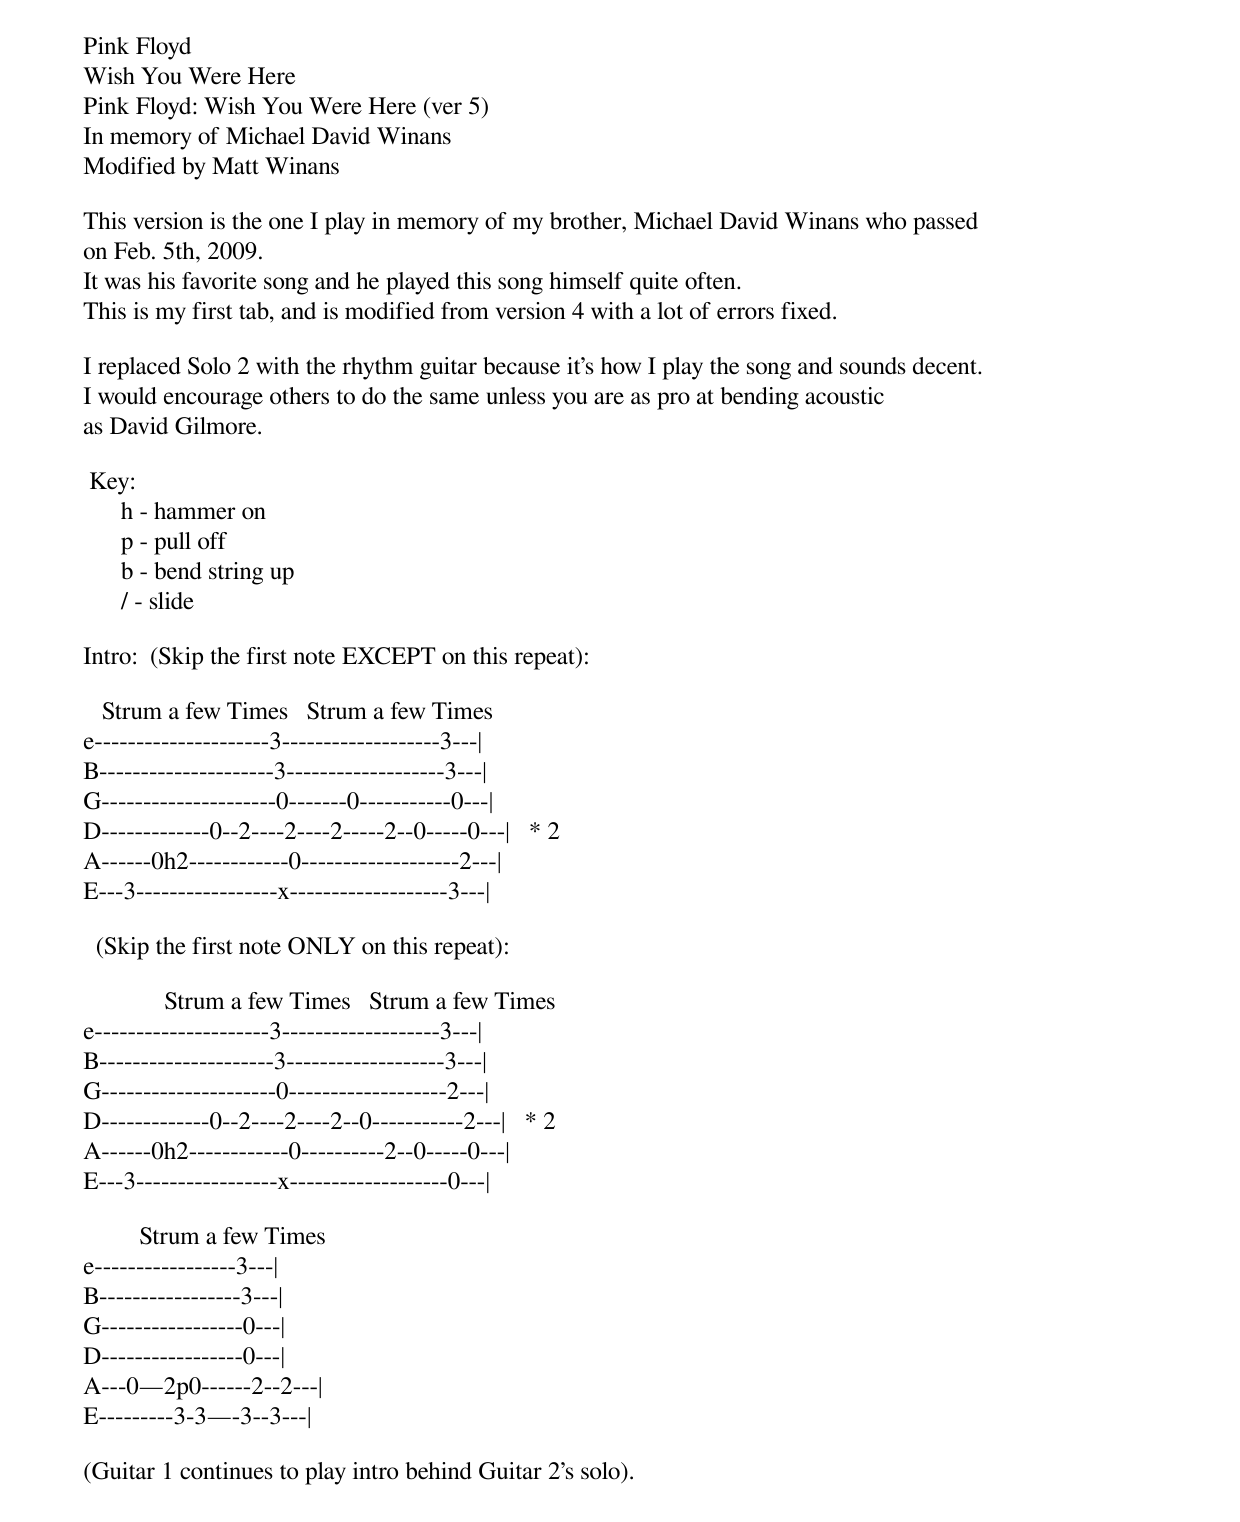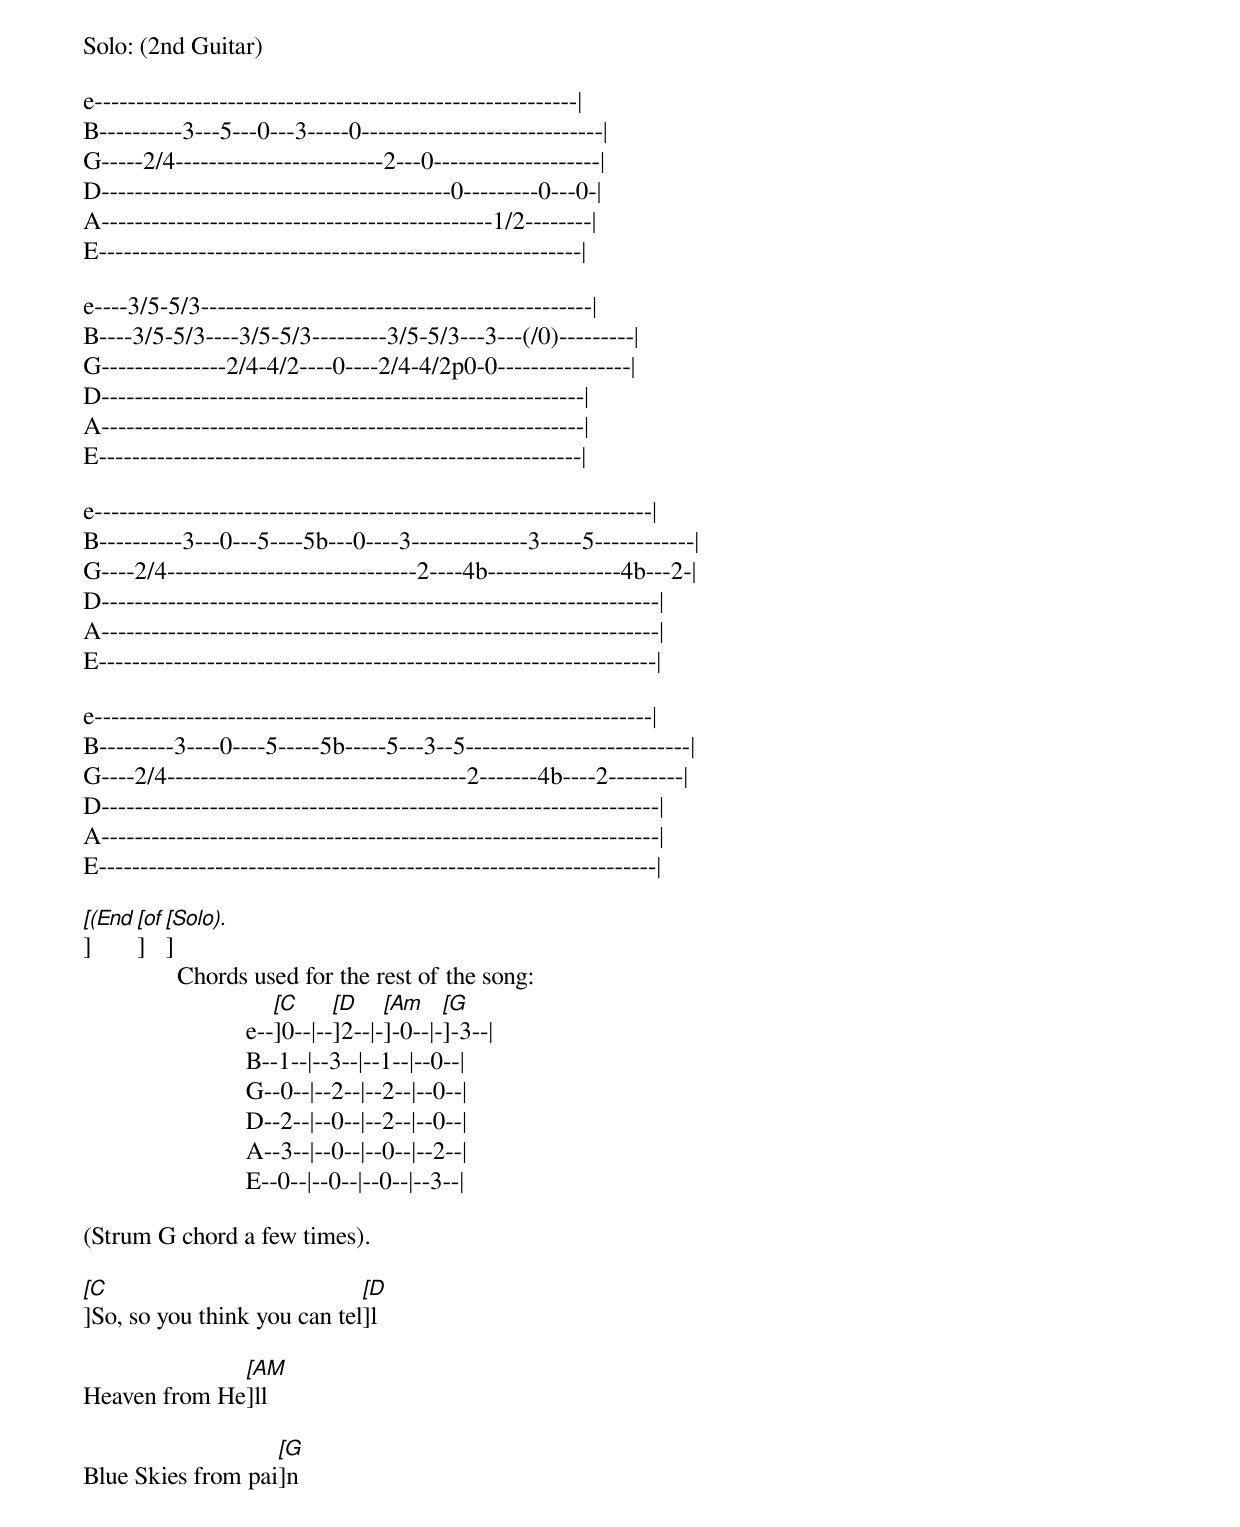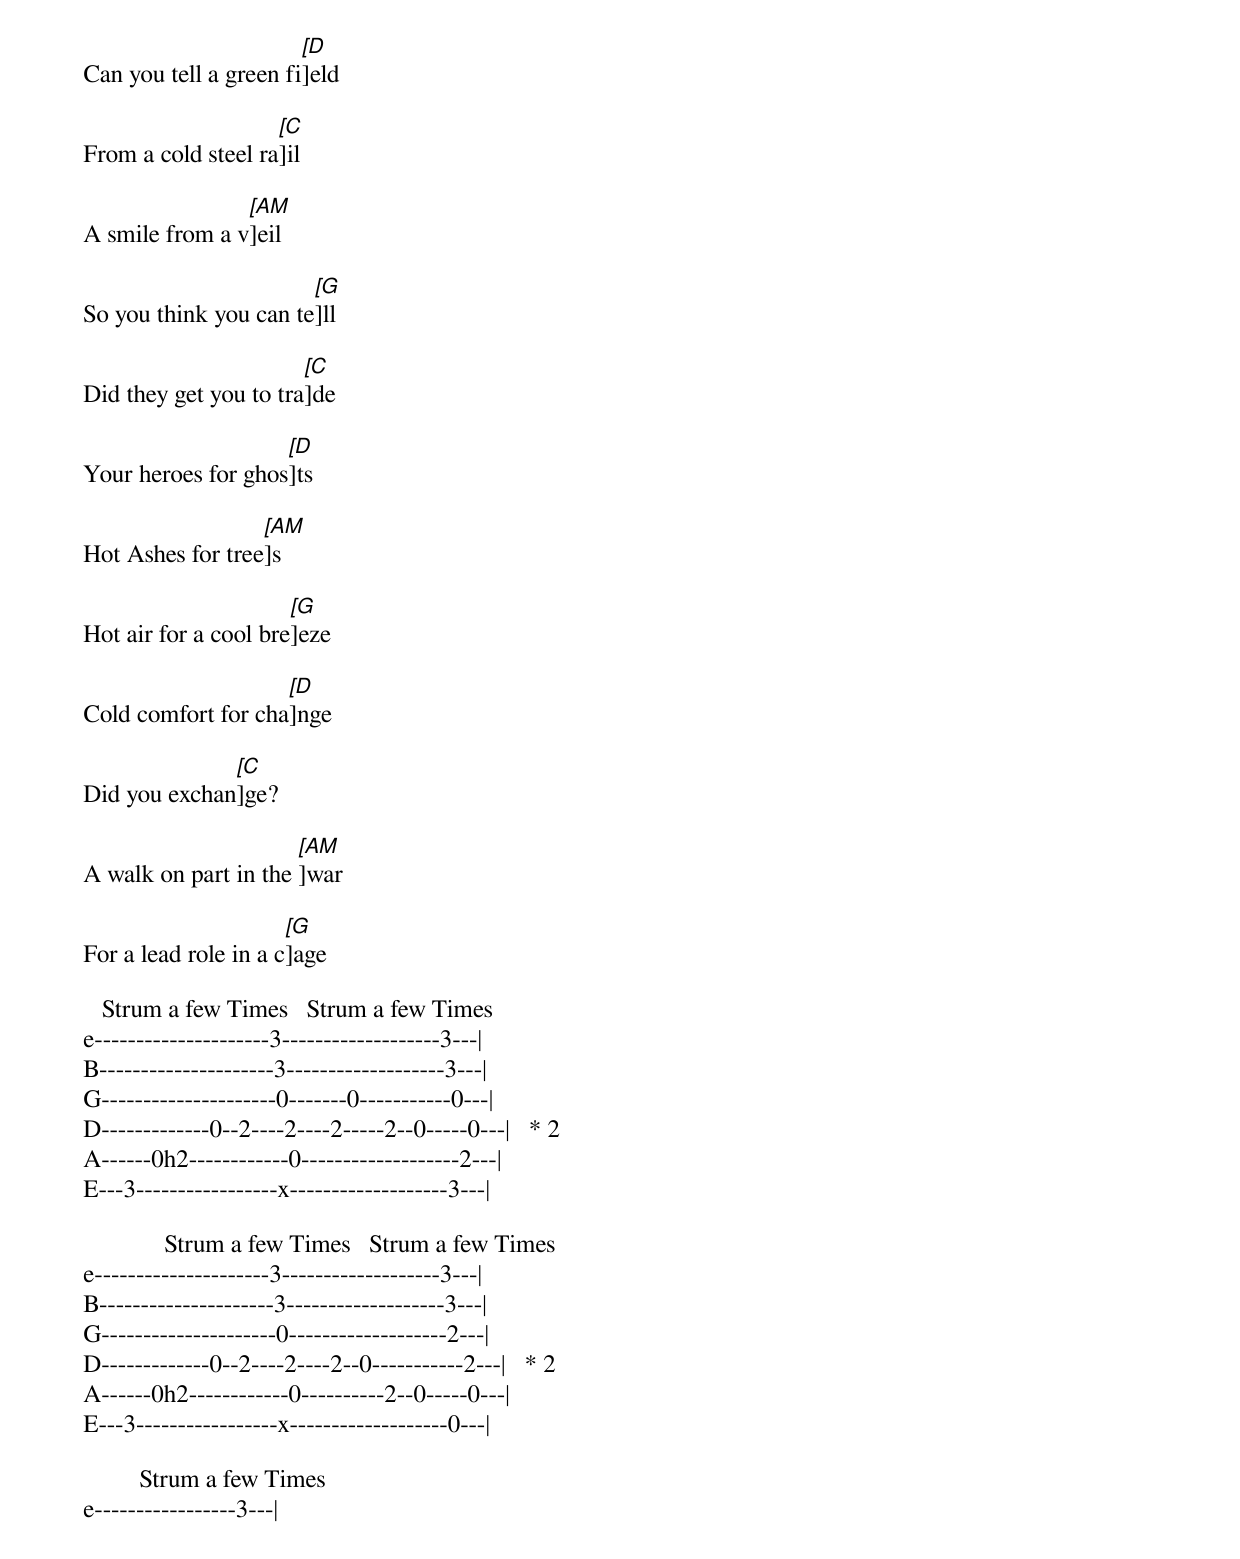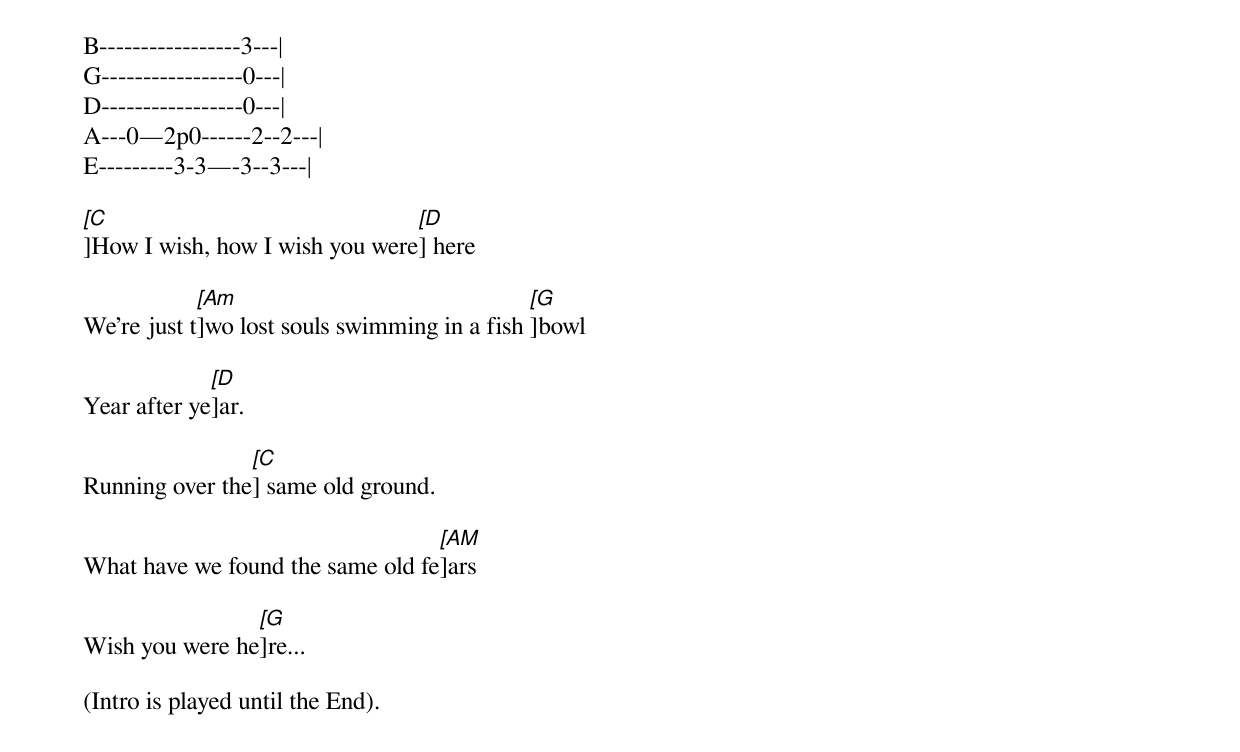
Pink Floyd
Wish You Were Here
Pink Floyd: Wish You Were Here (ver 5)
In memory of Michael David Winans
Modified by Matt Winans

This version is the one I play in memory of my brother, Michael David Winans who passed
on Feb. 5th, 2009.
It was his favorite song and he played this song himself quite often.
This is my first tab, and is modified from version 4 with a lot of errors fixed.

I replaced Solo 2 with the rhythm guitar because it's how I play the song and sounds decent.
I would encourage others to do the same unless you are as pro at bending acoustic
as David Gilmore.

	Key:
      h - hammer on
      p - pull off
      b - bend string up
      / - slide

Intro:		(Skip the first note EXCEPT on this repeat):

  	Strum a few Times   Strum a few Times
e---------------------3-------------------3---|
B---------------------3-------------------3---|
G---------------------0-------0-----------0---|
D-------------0--2----2----2-----2--0-----0---|   * 2
A------0h2------------0-------------------2---|
E---3-----------------x-------------------3---|

		(Skip the first note ONLY on this repeat):

             Strum a few Times   Strum a few Times
e---------------------3-------------------3---|
B---------------------3-------------------3---|
G---------------------0-------------------2---|
D-------------0--2----2----2--0-----------2---|   * 2
A------0h2------------0----------2--0-----0---|
E---3-----------------x-------------------0---|

         Strum a few Times
e-----------------3---|
B-----------------3---|
G-----------------0---|
D-----------------0---|
A---0—2p0------2--2---|
E---------3-3—-3--3---|

(Guitar 1 continues to play intro behind Guitar 2’s solo).

Solo: (2nd Guitar)

e----------------------------------------------------------|
B----------3---5---0---3-----0-----------------------------|
G-----2/4-------------------------2---0--------------------|
D------------------------------------------0---------0---0-|
A-----------------------------------------------1/2--------|
E----------------------------------------------------------|

e----3/5-5/3-----------------------------------------------|
B----3/5-5/3----3/5-5/3---------3/5-5/3---3---(/0)---------|
G---------------2/4-4/2----0----2/4-4/2p0-0----------------|
D----------------------------------------------------------|
A----------------------------------------------------------|
E----------------------------------------------------------|

e-------------------------------------------------------------------|
B----------3---0---5----5b---0----3--------------3-----5------------|
G----2/4------------------------------2----4b----------------4b---2-|
D-------------------------------------------------------------------|
A-------------------------------------------------------------------|
E-------------------------------------------------------------------|

e-------------------------------------------------------------------|
B---------3----0----5-----5b-----5---3--5---------------------------|
G----2/4------------------------------------2-------4b----2---------|
D-------------------------------------------------------------------|
A-------------------------------------------------------------------|
E-------------------------------------------------------------------|

[[(End]][[of]][[Solo).]]
               Chords used for the rest of the song:
                          e--[[C]]0--|--[[D]]2--|-[[Am]]-0--|-[[G]]-3--|
                          B--1--|--3--|--1--|--0--|
                          G--0--|--2--|--2--|--0--|
                          D--2--|--0--|--2--|--0--|
                          A--3--|--0--|--0--|--2--|
                          E--0--|--0--|--0--|--3--|

(Strum G chord a few times).

[[C]]So, so you think you can tel[[D]]l

Heaven from He[[AM]]ll

Blue Skies from pai[[G]]n

Can you tell a green fi[[D]]eld

From a cold steel ra[[C]]il

A smile from a v[[AM]]eil

So you think you can te[[G]]ll

Did they get you to tra[[C]]de

Your heroes for ghos[[D]]ts

Hot Ashes for tree[[AM]]s

Hot air for a cool bre[[G]]eze

Cold comfort for cha[[D]]nge

Did you exchan[[C]]ge?

A walk on part in the [[AM]]war

For a lead role in a c[[G]]age

  	Strum a few Times   Strum a few Times
e---------------------3-------------------3---|
B---------------------3-------------------3---|
G---------------------0-------0-----------0---|
D-------------0--2----2----2-----2--0-----0---|   * 2
A------0h2------------0-------------------2---|
E---3-----------------x-------------------3---|

             Strum a few Times   Strum a few Times
e---------------------3-------------------3---|
B---------------------3-------------------3---|
G---------------------0-------------------2---|
D-------------0--2----2----2--0-----------2---|   * 2
A------0h2------------0----------2--0-----0---|
E---3-----------------x-------------------0---|

         Strum a few Times
e-----------------3---|
B-----------------3---|
G-----------------0---|
D-----------------0---|
A---0—2p0------2--2---|
E---------3-3—-3--3---|

[[C]]How I wish, how I wish you were[[D]] here

We're just t[[Am]]wo lost souls swimming in a fish [[G]]bowl

Year after ye[[D]]ar.

Running over the[[C]] same old ground.

What have we found the same old fe[[AM]]ars

Wish you were he[[G]]re...

(Intro is played until the End).
